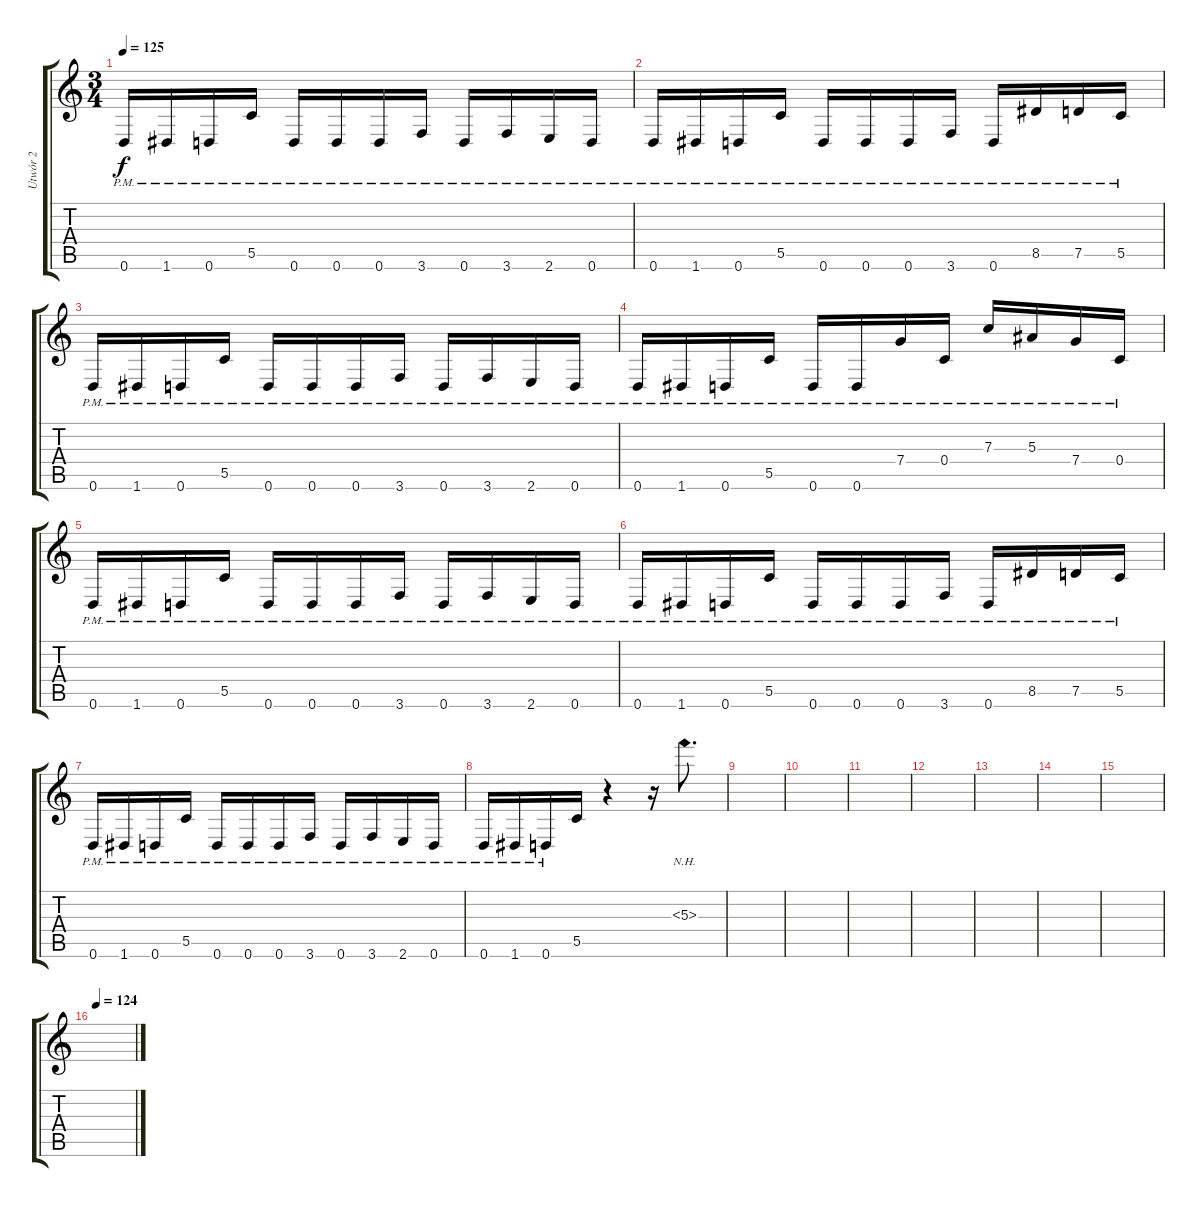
\track ("Utwór 2" "Utwór 2") {instrument distortionguitar}
\staff {score tabs}
\tuning (D4 A3 F3 C3 G2 D2) {hide}
\ts (3 4)
\tempo 125
\clef g2
\ks c
0.6{pm}.16{dy f} 1.6{pm}.16 0.6{pm}.16 5.5{pm}.16 0.6{pm}.16 0.6{pm}.16 0.6{pm}.16 3.6{pm}.16 0.6{pm}.16 3.6{pm}.16 2.6{pm}.16 0.6{pm}.16 |
0.6{pm}.16 1.6{pm}.16 0.6{pm}.16 5.5{pm}.16 0.6{pm}.16 0.6{pm}.16 0.6{pm}.16 3.6{pm}.16 0.6{pm}.16 8.5{pm}.16 7.5{pm}.16 5.5{pm}.16 |
0.6{pm}.16 1.6{pm}.16 0.6{pm}.16 5.5{pm}.16 0.6{pm}.16 0.6{pm}.16 0.6{pm}.16 3.6{pm}.16 0.6{pm}.16 3.6{pm}.16 2.6{pm}.16 0.6{pm}.16 |
0.6{pm}.16 1.6{pm}.16 0.6{pm}.16 5.5{pm}.16 0.6{pm}.16 0.6{pm}.16 7.4{pm}.16 0.4{pm}.16 7.3{pm}.16 5.3{pm}.16 7.4{pm}.16 0.4{pm}.16 |
0.6{pm}.16 1.6{pm}.16 0.6{pm}.16 5.5{pm}.16 0.6{pm}.16 0.6{pm}.16 0.6{pm}.16 3.6{pm}.16 0.6{pm}.16 3.6{pm}.16 2.6{pm}.16 0.6{pm}.16 |
0.6{pm}.16 1.6{pm}.16 0.6{pm}.16 5.5{pm}.16 0.6{pm}.16 0.6{pm}.16 0.6{pm}.16 3.6{pm}.16 0.6{pm}.16 8.5{pm}.16 7.5{pm}.16 5.5{pm}.16 |
0.6{pm}.16 1.6{pm}.16 0.6{pm}.16 5.5{pm}.16 0.6{pm}.16 0.6{pm}.16 0.6{pm}.16 3.6{pm}.16 0.6{pm}.16 3.6{pm}.16 2.6{pm}.16 0.6{pm}.16 |
0.6{pm}.16 1.6{pm}.16 0.6{pm}.16 5.5.16 r.4 r.16 5.3{nh}.8{d} |
|
|
|
|
|
|
|
\tempo (124 0.08333333333333333)
